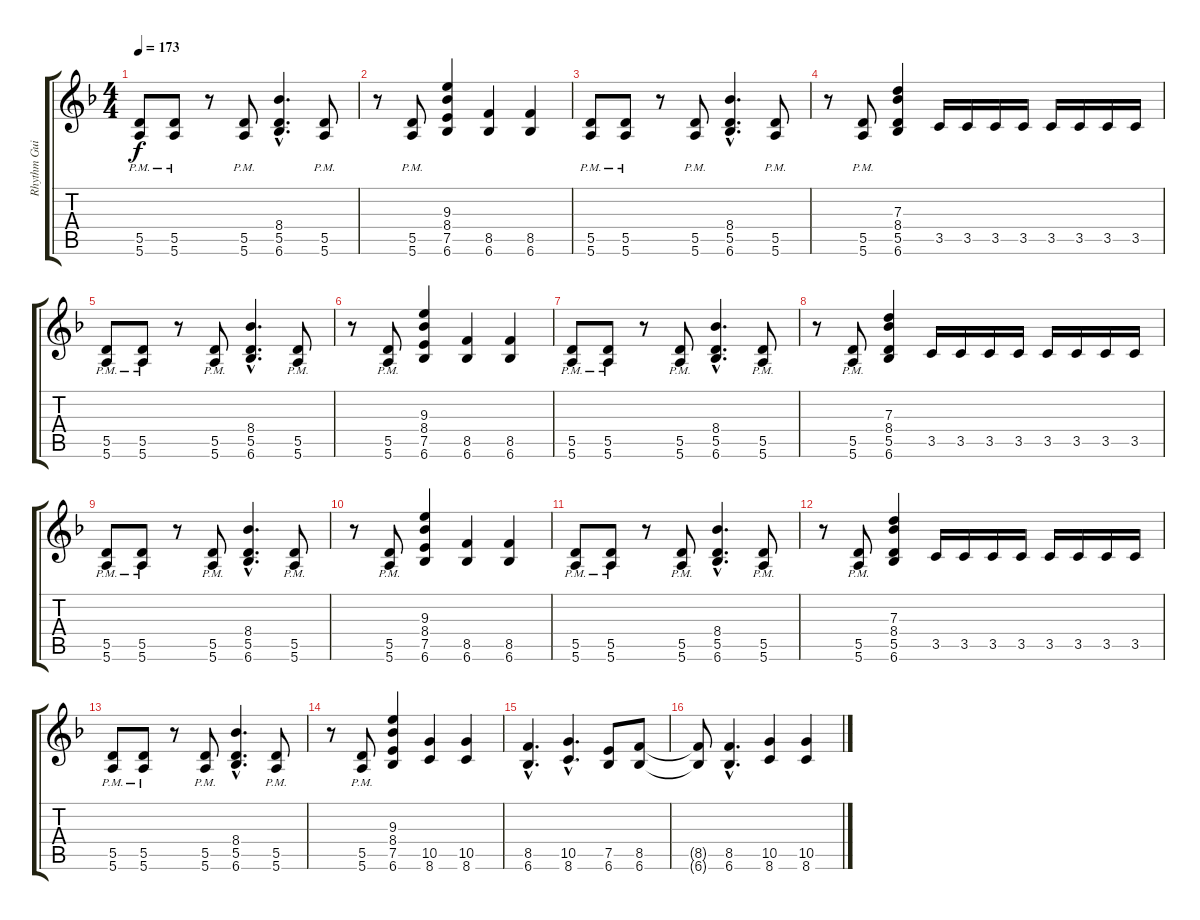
\track ("Rhythm Guitar 1" "Rhythm Gui") {instrument distortionguitar}
\staff {score tabs}
\tuning (E4 B3 G3 D3 A2 E2) {hide}
\ts (4 4)
\tempo 173
\clef g2
\ks dminor
(5.5{pm} 5.6{pm}).8{dy f} (5.5{pm} 5.6{pm}).8 r.8 (5.5{pm} 5.6{pm}).8 (8.4{hac} 5.5{hac} 6.6{hac}).4{d} (5.5{pm} 5.6{pm}).8 |
r.8 (5.5{pm} 5.6{pm}).8 (9.3 8.4 7.5 6.6).4 (8.5 6.6).4 (8.5 6.6).4 |
(5.5{pm} 5.6{pm}).8 (5.5{pm} 5.6{pm}).8 r.8 (5.5{pm} 5.6{pm}).8 (8.4{hac} 5.5{hac} 6.6{hac}).4{d} (5.5{pm} 5.6{pm}).8 |
r.8 (5.5{pm} 5.6{pm}).8 (7.3 8.4 5.5 6.6).4 3.5.16 3.5.16 3.5.16 3.5.16 3.5.16 3.5.16 3.5.16 3.5.16 |
(5.5{pm} 5.6{pm}).8 (5.5{pm} 5.6{pm}).8 r.8 (5.5{pm} 5.6{pm}).8 (8.4{hac} 5.5{hac} 6.6{hac}).4{d} (5.5{pm} 5.6{pm}).8 |
r.8 (5.5{pm} 5.6{pm}).8 (9.3 8.4 7.5 6.6).4 (8.5 6.6).4 (8.5 6.6).4 |
(5.5{pm} 5.6{pm}).8 (5.5{pm} 5.6{pm}).8 r.8 (5.5{pm} 5.6{pm}).8 (8.4{hac} 5.5{hac} 6.6{hac}).4{d} (5.5{pm} 5.6{pm}).8 |
r.8 (5.5{pm} 5.6{pm}).8 (7.3 8.4 5.5 6.6).4 3.5.16 3.5.16 3.5.16 3.5.16 3.5.16 3.5.16 3.5.16 3.5.16 |
(5.5{pm} 5.6{pm}).8 (5.5{pm} 5.6{pm}).8 r.8 (5.5{pm} 5.6{pm}).8 (8.4{hac} 5.5{hac} 6.6{hac}).4{d} (5.5{pm} 5.6{pm}).8 |
r.8 (5.5{pm} 5.6{pm}).8 (9.3 8.4 7.5 6.6).4 (8.5 6.6).4 (8.5 6.6).4 |
(5.5{pm} 5.6{pm}).8 (5.5{pm} 5.6{pm}).8 r.8 (5.5{pm} 5.6{pm}).8 (8.4{hac} 5.5{hac} 6.6{hac}).4{d} (5.5{pm} 5.6{pm}).8 |
r.8 (5.5{pm} 5.6{pm}).8 (7.3 8.4 5.5 6.6).4 3.5.16 3.5.16 3.5.16 3.5.16 3.5.16 3.5.16 3.5.16 3.5.16 |
(5.5{pm} 5.6{pm}).8 (5.5{pm} 5.6{pm}).8 r.8 (5.5{pm} 5.6{pm}).8 (8.4{hac} 5.5{hac} 6.6{hac}).4{d} (5.5{pm} 5.6{pm}).8 |
r.8 (5.5{pm} 5.6{pm}).8 (9.3 8.4 7.5 6.6).4 (10.5 8.6).4 (10.5 8.6).4 |
(8.5{hac} 6.6{hac}).4{d} (10.5{hac} 8.6{hac}).4{d} (7.5 6.6).8 (8.5 6.6).8 |
(8.5{t} 6.6{t}).8 (8.5{hac} 6.6{hac}).4{d} (10.5 8.6).4 (10.5 8.6).4
